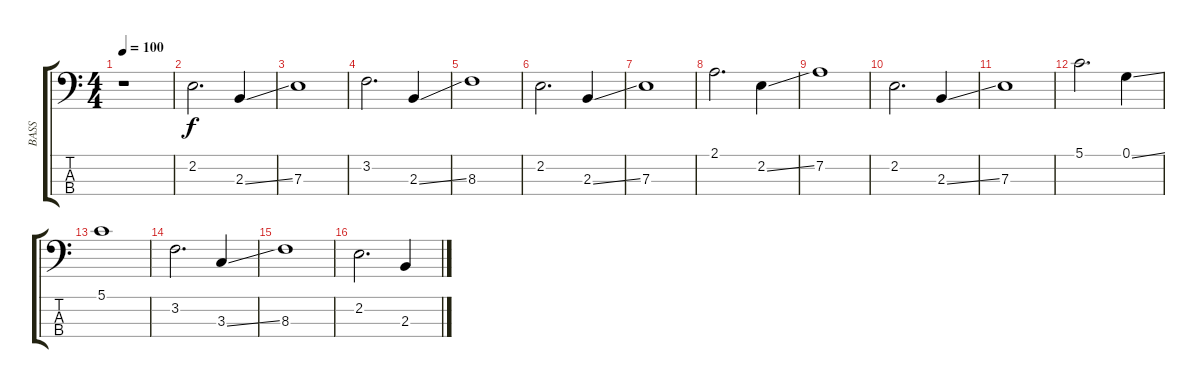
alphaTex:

\track ("BASS " "BASS ") {instrument electricbasspick}
\staff {score tabs}
\tuning (G2 D2 A1 E1) {hide}
\ts (4 4)
\tempo 100
\clef f4
\ks c
r.1{dy f instrument electricbasspick} |
2.2.2{d} 2.3{ss}.4 |
7.3.1 |
3.2.2{d} 2.3{ss}.4 |
8.3.1 |
2.2.2{d} 2.3{ss}.4 |
7.3.1 |
2.1.2{d} 2.2{ss}.4 |
7.2.1 |
2.2.2{d} 2.3{ss}.4 |
7.3.1 |
5.1.2{d} 0.1{ss}.4 |
5.1.1 |
3.2.2{d} 3.3{ss}.4 |
8.3.1 |
2.2.2{d} 2.3{ss}.4
